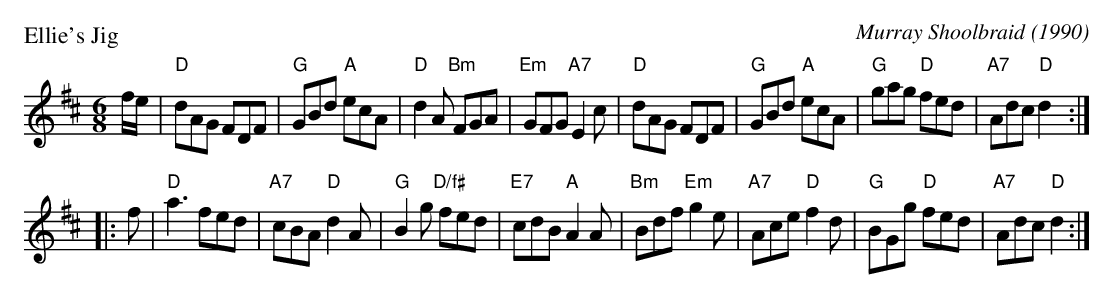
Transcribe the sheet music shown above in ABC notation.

X:1
P: Ellie's Jig
C: Murray Shoolbraid (1990)
M: 6/8
L: 1/8
K: D
   f/e/ \
| "D"dAG FDF | "G"GBd "A"ecA | "D"d2A "Bm"FGA | "Em"GFG "A7"E2c \
| "D"dAG FDF | "G"GBd "A"ecA | "G"gag "D"fed | "A7"Adc "D"d2 :|
|: f \
| "D"a3 fed | "A7"cBA "D"d2A | "G"B2g "D/f#"fed | "E7"cdB "A"A2A \
| "Bm"Bdf "Em"g2e | "A7"Ace "D"f2d | "G"BGg "D"fed | "A7"Adc "D"d2 :|
